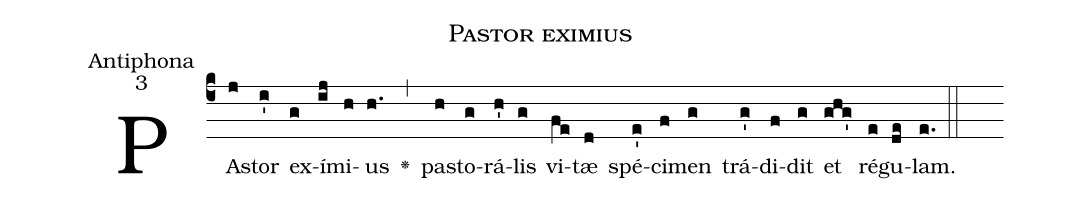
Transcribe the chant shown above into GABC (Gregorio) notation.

name:Pastor eximius;
office-part:Antiphona;
mode:3;
%%
(c4)PA(j)stor(i') ex(g)í(ij)mi(h)us(h.) <v>\greheightstar</v>(,) pa(h)sto(g)rá(h')lis(g) vi(fe)tæ(d) spé(e')ci(f)men(g) trá(g')di(f)dit(g) et(ghg') ré(e)gu(de)lam.(e.) (::)
